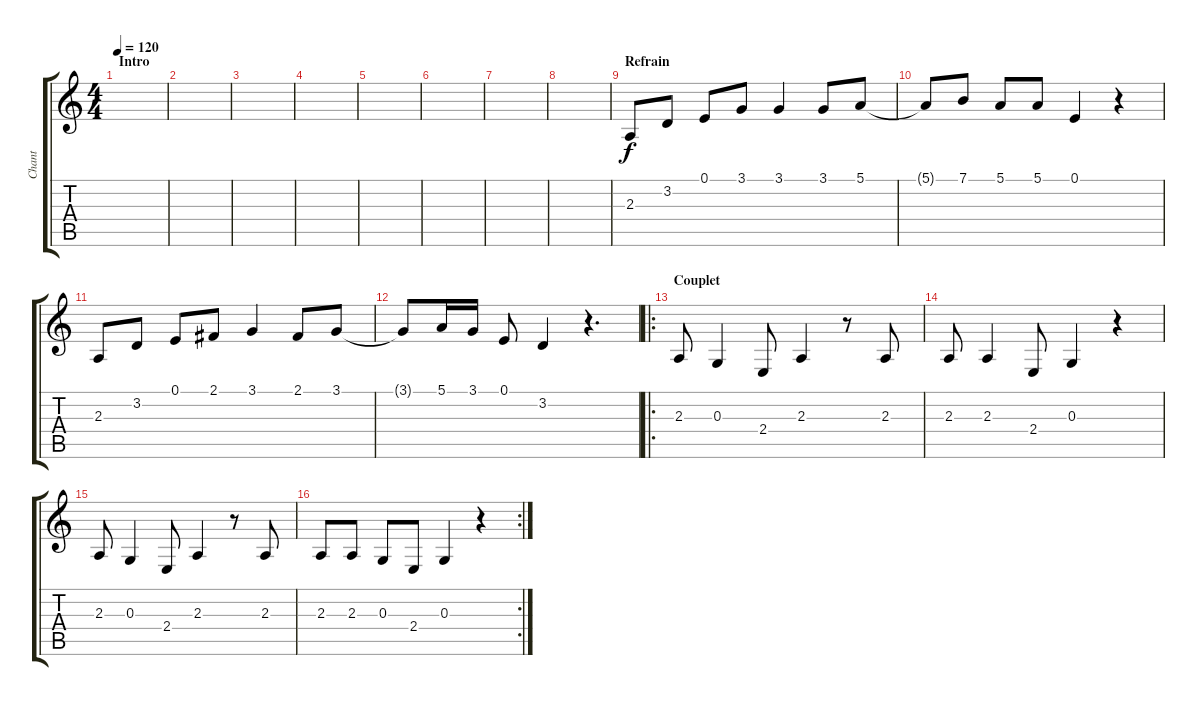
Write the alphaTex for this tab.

\track ("Chant" "Chant") {instrument lead6voice}
\staff {score tabs}
\tuning (E4 B3 G3 D3 A2 E2) {hide}
\ts (4 4)
\section ("" "Intro")
\tempo 120
\clef g2
\ks c
|
|
|
|
|
|
|
|
\section ("" "Refrain")
2.3.8 3.2.8 0.1.8 3.1.8 3.1.4 3.1.8 5.1.8 |
5.1{t}.8 7.1.8 5.1.8 5.1.8 0.1.4 r.4 |
2.3.8 3.2.8 0.1.8 2.1.8 3.1.4 2.1.8 3.1.8 |
3.1{t}.8 5.1.16 3.1.16 0.1.8 3.2.4 r.4{d} |
\ro
\section ("" "Couplet")
2.3.8 0.3.4 2.4.8 2.3.4 r.8 2.3.8 |
2.3.8 2.3.4 2.4.8 0.3.4 r.4 |
2.3.8 0.3.4 2.4.8 2.3.4 r.8 2.3.8 |
\rc 2
2.3.8 2.3.8 0.3.8 2.4.8 0.3.4 r.4
